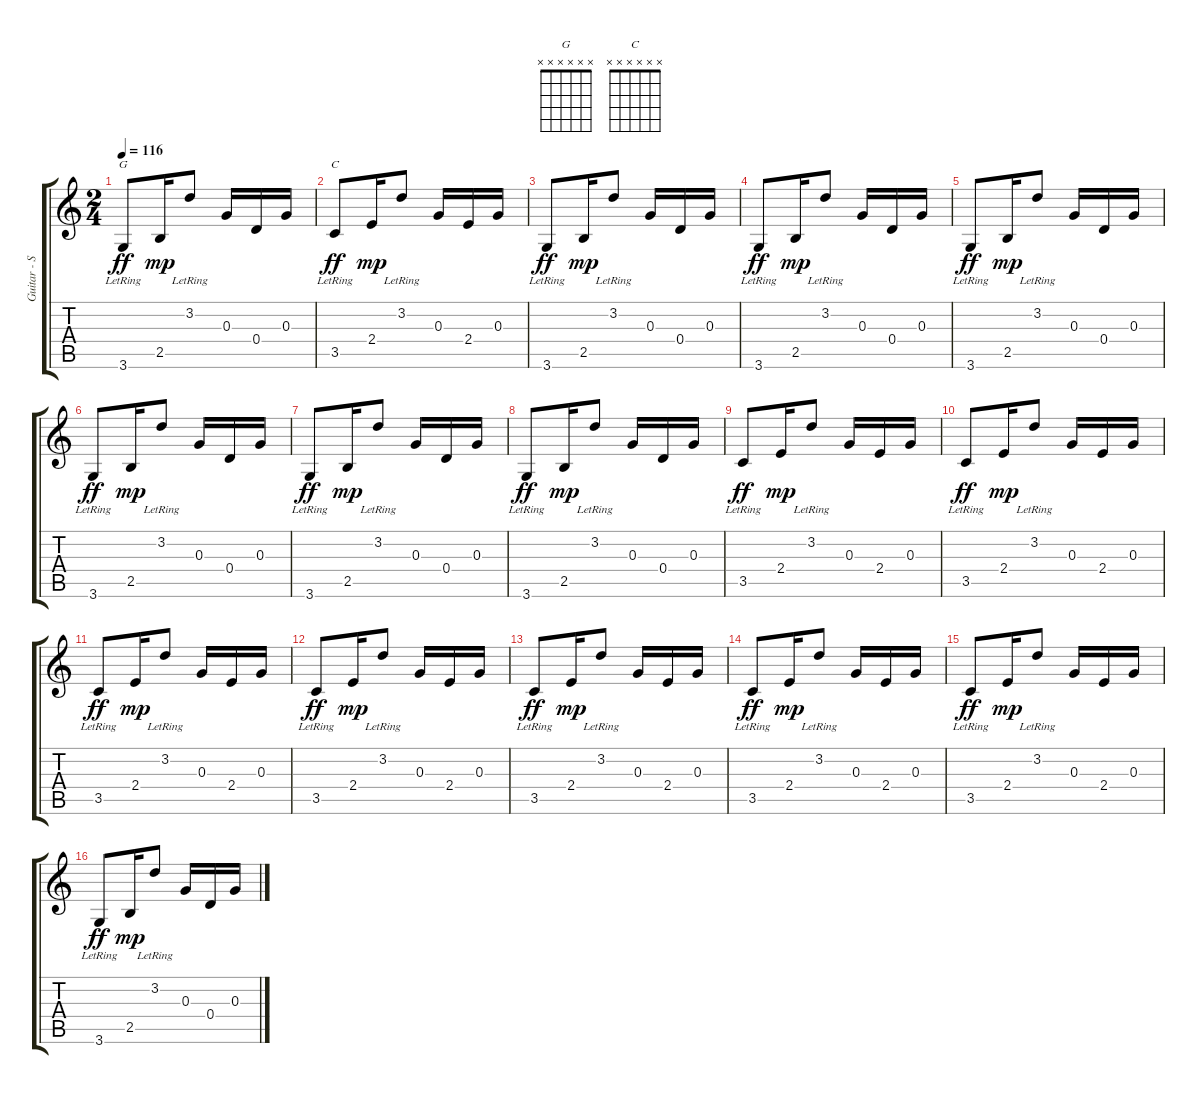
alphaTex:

\track ("Guitar - Standard" "Guitar - S") {instrument acousticguitarnylon}
\staff {score tabs}
\tuning (E4 B3 G3 D3 A2 E2) {hide}
\chord ("G" x x x x x x) {firstfret 0}
\chord ("C" x x x x x x) {firstfret 0}
\ts (2 4)
\tempo 116
\clef g2
\ks c
3.6{lr}.8{ch "G" dy ff} 2.5.16{dy mp} 3.2{lr}.8 0.3.16 0.4.16 0.3.16 |
3.5{lr}.8{ch "C" dy ff} 2.4.16{dy mp} 3.2{lr}.8 0.3.16 2.4.16 0.3.16 |
3.6{lr}.8{dy ff} 2.5.16{dy mp} 3.2{lr}.8 0.3.16 0.4.16 0.3.16 |
3.6{lr}.8{dy ff} 2.5.16{dy mp} 3.2{lr}.8 0.3.16 0.4.16 0.3.16 |
3.6{lr}.8{dy ff} 2.5.16{dy mp} 3.2{lr}.8 0.3.16 0.4.16 0.3.16 |
3.6{lr}.8{dy ff} 2.5.16{dy mp} 3.2{lr}.8 0.3.16 0.4.16 0.3.16 |
3.6{lr}.8{dy ff} 2.5.16{dy mp} 3.2{lr}.8 0.3.16 0.4.16 0.3.16 |
3.6{lr}.8{dy ff} 2.5.16{dy mp} 3.2{lr}.8 0.3.16 0.4.16 0.3.16 |
3.5{lr}.8{dy ff} 2.4.16{dy mp} 3.2{lr}.8 0.3.16 2.4.16 0.3.16 |
3.5{lr}.8{dy ff} 2.4.16{dy mp} 3.2{lr}.8 0.3.16 2.4.16 0.3.16 |
3.5{lr}.8{dy ff} 2.4.16{dy mp} 3.2{lr}.8 0.3.16 2.4.16 0.3.16 |
3.5{lr}.8{dy ff} 2.4.16{dy mp} 3.2{lr}.8 0.3.16 2.4.16 0.3.16 |
3.5{lr}.8{dy ff} 2.4.16{dy mp} 3.2{lr}.8 0.3.16 2.4.16 0.3.16 |
3.5{lr}.8{dy ff} 2.4.16{dy mp} 3.2{lr}.8 0.3.16 2.4.16 0.3.16 |
3.5{lr}.8{dy ff} 2.4.16{dy mp} 3.2{lr}.8 0.3.16 2.4.16 0.3.16 |
3.6{lr}.8{dy ff} 2.5.16{dy mp} 3.2{lr}.8 0.3.16 0.4.16 0.3.16
